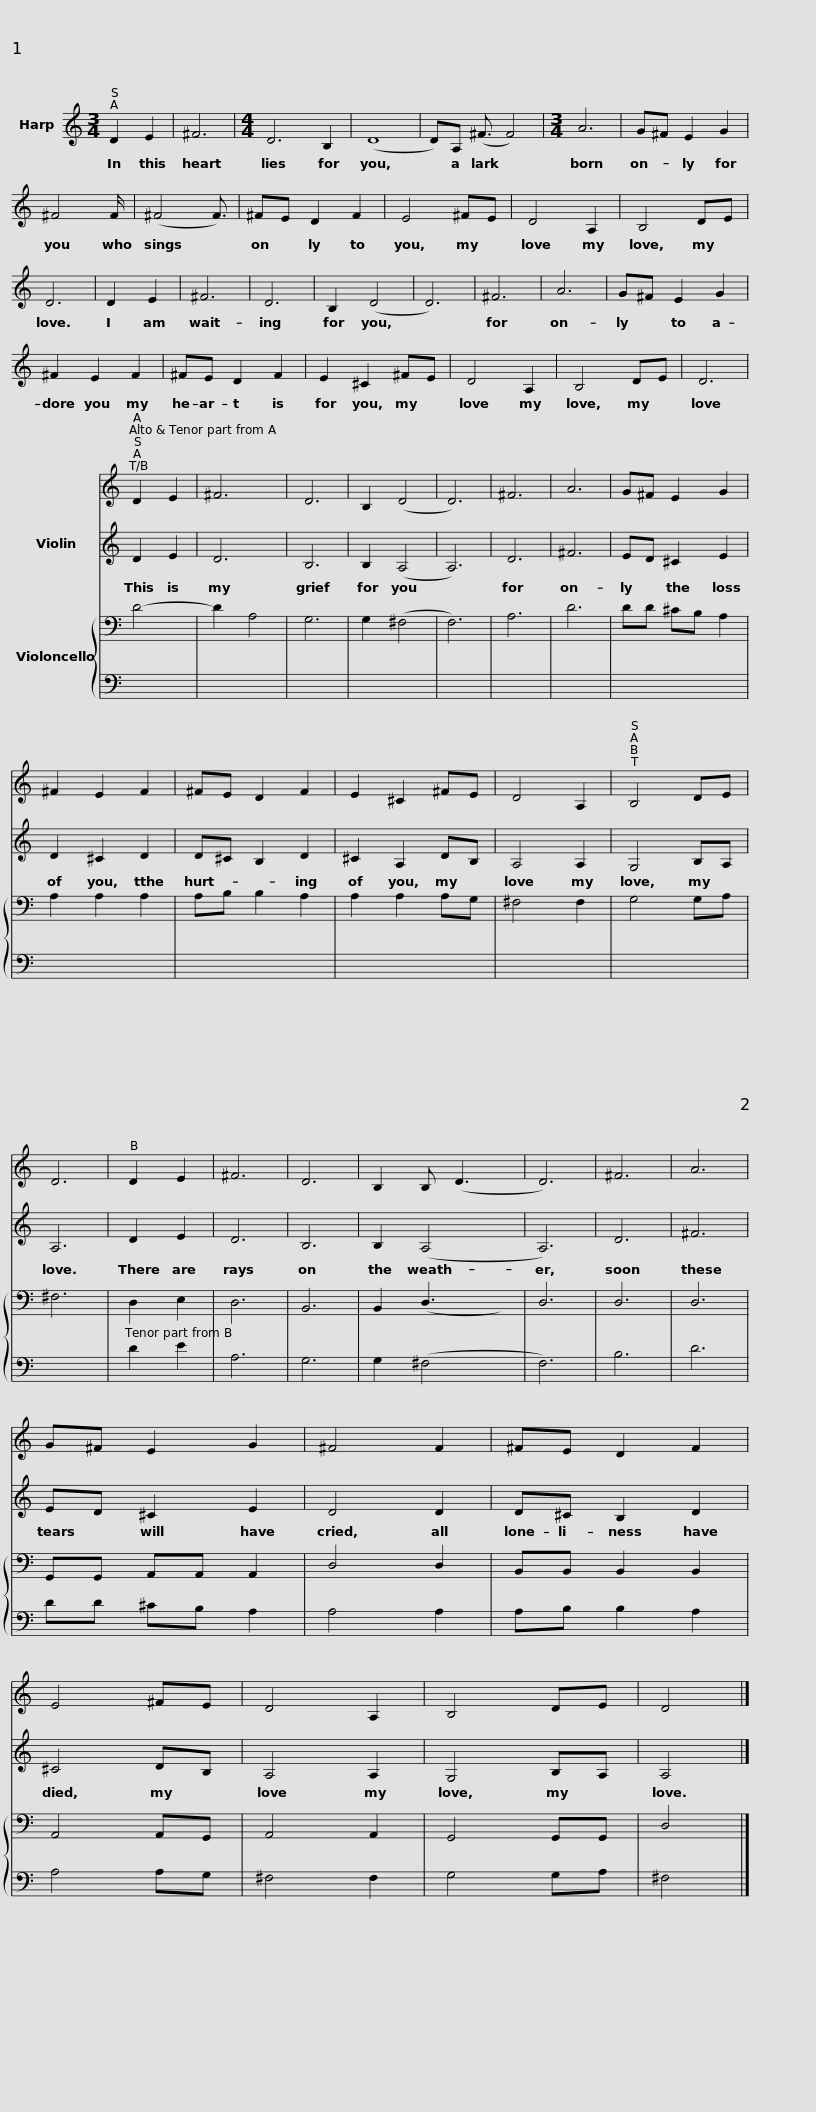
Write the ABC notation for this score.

X:1
%%score 1 2 { 4 | ( 3 5 ) }
L:1/8
M:3/4
I:linebreak $
K:C
V:1 treble
V:2 treble
V:4 bass
V:3 bass
V:5 bass
V:1
 D2 E2 | ^F6 |[M:4/4] D6 B,2 | (D8 | D)A, (^F3/2 F4) | %5
[M:3/4] A6 | G^F E2 G2 | ^F4 F/ | (^F4 F3/2) | ^FE D2 F2 |$ %10
 E4 ^FE | D4 A,2 | B,4 DE | D6 | D2 E2 | %15
 ^F6 | D6 | B,2 (D4 | D6) | ^F6 | %20
 A6 | G^F E2 G2 |$ ^F2 E2 F2 | ^FE D2 F2 | E2 ^C2 ^FE | %25
 D4 A,2 | B,4 DE | D6 | D2 E2 | ^F6 | %30
 D6 | B,2 (D4 |$ D6) | ^F6 | A6 | %35
 G^F E2 G2 | ^F2 E2 F2 | ^FE D2 F2 | E2 ^C2 ^FE | D4 A,2 | %40
 B,4 DE |$ D6 | D2 E2 | ^F6 | D6 | %45
 B,2 B, (D3 | D6) | ^F6 | A6 | G^F E2 G2 | %50
 ^F4 F2 |$ ^FE D2 F2 | E4 ^FE | D4 A,2 | B,4 DE | %55
 D4 |] %56
V:2
 x4 | x6 |[M:4/4] x8 | x8 | x15/2 | %5
[M:3/4] x6 | x6 | x9/2 | x11/2 | x6 |$ %10
 x6 | x6 | x6 | x6 | x4 | %15
 x6 | x6 | x6 | x6 | x6 | %20
 x6 | x6 |$ x6 | x6 | x6 | %25
 x6 | x6 | x6 | D2 E2 | D6 | %30
 B,6 | B,2 (A,4 |$ A,6) | D6 | ^F6 | %35
 ED ^C2 E2 | D2 ^C2 D2 | D^C B,2 D2 | ^C2 A,2 DB, | A,4 A,2 | %40
 G,4 B,A, |$ A,6 | D2 E2 | D6 | B,6 | %45
 B,2 (A,4 | A,6) | D6 | ^F6 | ED ^C2 E2 | %50
 D4 D2 |$ D^C B,2 D2 | ^C4 DB, | A,4 A,2 | G,4 B,A, | %55
 A,4 |] %56
V:3
 x4 | x6 |[M:4/4] x8 | x8 | x15/2 | %5
[M:3/4] x6 | x6 | x9/2 | x11/2 | x6 |$ %10
 x6 | x6 | x6 | x6 | x4 | %15
 x6 | x6 | x6 | x6 | x6 | %20
 x6 | x6 |$ x6 | x6 | x6 | %25
 x6 | x6 | x6 | x4 | x6 | %30
 x6 | x6 |$ x6 | x6 | x6 | %35
 x6 | x6 | x6 | x6 | x6 | %40
 x6 |$ x6 | x4 | x6 | x6 | %45
 x6 | x6 | x6 | x6 | x6 | %50
 x6 |$ x6 | x6 | x6 | x6 | %55
 x4 |] %56
V:4
 x4 | x6 |[M:4/4] x8 | x8 | x15/2 | %5
[M:3/4] x6 | x6 | x9/2 | x11/2 | x6 |$ %10
 x6 | x6 | x6 | x6 | x4 | %15
 x6 | x6 | x6 | x6 | x6 | %20
 x6 | x6 |$ x6 | x6 | x6 | %25
 x6 | x6 | x6 | D4- | D2 A,4 | %30
 G,6 | G,2 (^F,4 |$ F,6) | A,6 | D6 | %35
 DD ^CB, A,2 | A,2 A,2 A,2 | A,B, B,2 A,2 | A,2 A,2 A,G, | ^F,4 F,2 | %40
 G,4 G,A, |$ ^F,6 | D,2 E,2 | D,6 | B,,6 | %45
 B,,2 (D,3 x) | D,6 | D,6 | D,6 | G,,G,, A,,A,, A,,2 | %50
 D,4 D,2 |$ B,,B,, B,,2 B,,2 | A,,4 A,,G,, | A,,4 A,,2 | G,,4 G,,G,, | %55
 D,4 |] %56
V:5
 x4 | x6 |[M:4/4] x8 | x8 | x15/2 | %5
[M:3/4] x6 | x6 | x9/2 | x11/2 | x6 |$ %10
 x6 | x6 | x6 | x6 | x4 | %15
 x6 | x6 | x6 | x6 | x6 | %20
 x6 | x6 |$ x6 | x6 | x6 | %25
 x6 | x6 | x6 | x4 | x6 | %30
 x6 | x6 |$ x6 | x6 | x6 | %35
 x6 | x6 | x6 | x6 | x6 | %40
 x6 |$ x6 | D2 E2 | A,6 | G,6 | %45
 G,2 (^F,4 | F,6) | B,6 | D6 | DD ^CB, A,2 | %50
 A,4 A,2 |$ A,B, B,2 A,2 | A,4 A,G, | ^F,4 F,2 | G,4 G,A, | %55
 ^F,4 |] %56
